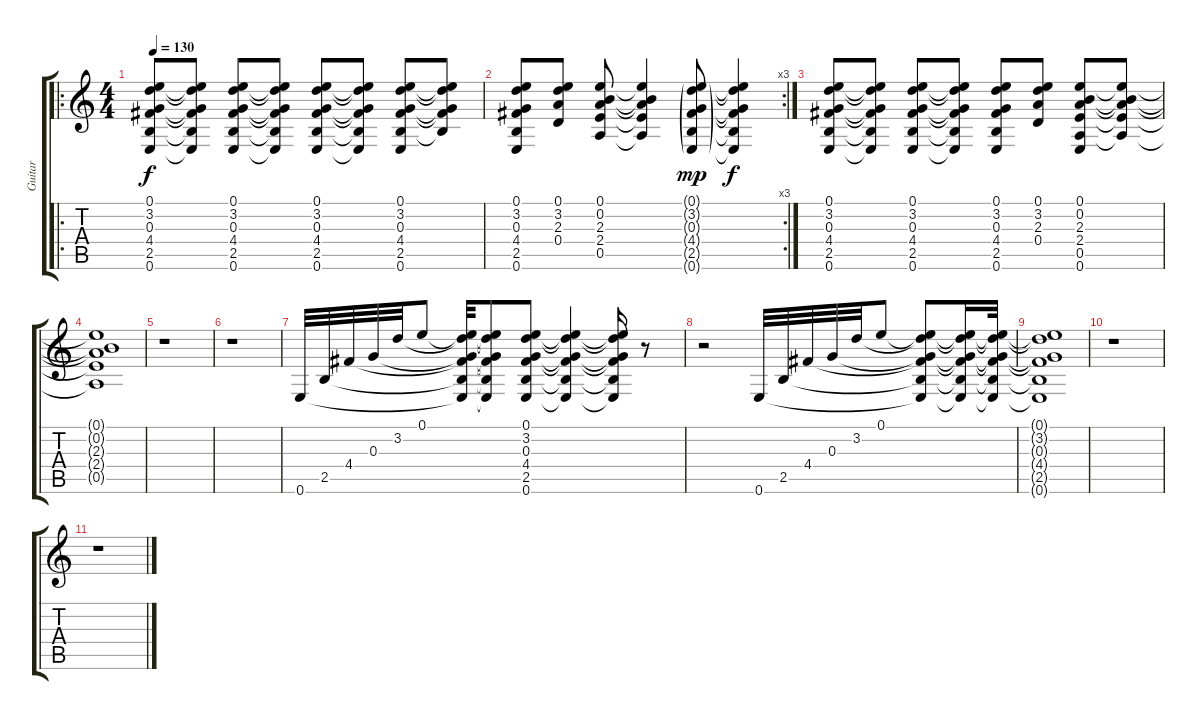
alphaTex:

\track ("Guitar" "Guitar") {instrument acousticguitarnylon}
\staff {score tabs}
\tuning (E4 B3 G3 D3 A2 E2) {hide}
\ro
\ts (4 4)
\tempo 130
\clef g2
\ks c
(0.1 3.2 0.3 4.4 2.5 0.6).8{dy f} (0.1{t} 3.2{t} 0.3{t} 4.4{t} 2.5{t} 0.6{t}).8 (0.1 3.2 0.3 4.4 2.5 0.6).8 (0.1{t} 3.2{t} 0.3{t} 4.4{t} 2.5{t} 0.6{t}).8 (0.1 3.2 0.3 4.4 2.5 0.6).8 (0.1{t} 3.2{t} 0.3{t} 4.4{t} 2.5{t} 0.6{t}).8 (0.1 3.2 0.3 4.4 2.5 0.6).8 (0.1{t} 3.2{t} 0.3{t} 4.4{t} 2.5{t}).8 |
\rc 3
(0.1 3.2 0.3 4.4 2.5 0.6).8 (0.1 3.2 2.3 0.4).8 (0.1 0.2 2.3 2.4 0.5).8 (0.1{t} 0.2{t} 2.3{t} 2.4{t} 0.5{t}).4 (0.1{g} 3.2{g} 0.3{g} 4.4{g} 2.5{g} 0.6{g}).8{dy mp} (0.1{t} 3.2{t} 0.3{t} 4.4{t} 2.5{t} 0.6{t}).4{dy f} |
(0.1 3.2 0.3 4.4 2.5 0.6).8 (0.1{t} 3.2{t} 0.3{t} 4.4{t} 2.5{t} 0.6{t}).8 (0.1 3.2 0.3 4.4 2.5 0.6).8 (0.1{t} 3.2{t} 0.3{t} 4.4{t} 2.5{t} 0.6{t}).8 (0.1 3.2 0.3 4.4 2.5 0.6).8 (0.1 3.2 2.3 0.4).8 (0.1 0.2 2.3 2.4 0.5 0.6).8 (0.1{t} 0.2{t} 2.3{t} 2.4{t} 0.5{t}).8 |
(0.1{t} 0.2{t} 2.3{t} 2.4{t} 0.5{t}).1 |
r.1 |
r.1 |
0.6.32 2.5.32 4.4.32 0.3.32 3.2.32 0.1.8 (0.1{t} 3.2{t} 0.3{t} 4.4{t} 2.5{t} 0.6{t}).32 (0.1{t} 3.2{t} 0.3{t} 4.4{t} 2.5{t} 0.6{t}).8 (0.1 3.2 0.3 4.4 2.5 0.6).8 (0.1{t} 3.2{t} 0.3{t} 4.4{t} 2.5{t} 0.6{t}).4 (0.1{t} 3.2{t} 0.3{t} 4.4{t} 2.5{t} 0.6{t}).16 r.8 |
r.2 0.6.32 2.5.32 4.4.32 0.3.32 3.2.32 0.1.8 (0.1{t} 3.2{t} 0.3{t} 4.4{t} 2.5{t} 0.6{t}).8 (0.1{t} 3.2{t} 0.3{t} 4.4{t} 2.5{t} 0.6{t}).16 (0.1{t} 3.2{t} 0.3{t} 4.4{t} 2.5{t} 0.6{t}).32 |
(0.1{t} 3.2{t} 0.3{t} 4.4{t} 2.5{t} 0.6{t}).1 |
r.1 |
r.1
